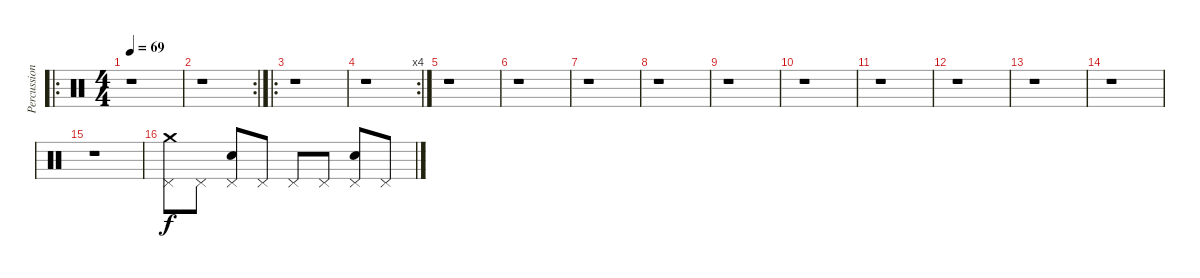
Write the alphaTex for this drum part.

\track ("Percussion" "Percussion") {instrument percussion}
\staff {score}
\articulation defaults
\ro
\ts (4 4)
\tempo 69
\clef neutral
\ks c
r.1{dy f} |
\rc 2
r.1 |
\ro
r.1 |
\rc 4
r.1 |
r.1 |
r.1 |
r.1 |
r.1 |
r.1 |
r.1 |
r.1 |
r.1 |
r.1 |
r.1 |
r.1 |
("Pedal Hi-Hat (hit)" "Crash medium (hit)").8 "Pedal Hi-Hat (hit)".8 ("Pedal Hi-Hat (hit)" "Electric Snare (hit)").8 "Pedal Hi-Hat (hit)".8 "Pedal Hi-Hat (hit)".8 "Pedal Hi-Hat (hit)".8 ("Pedal Hi-Hat (hit)" "Electric Snare (hit)").8 "Pedal Hi-Hat (hit)".8
